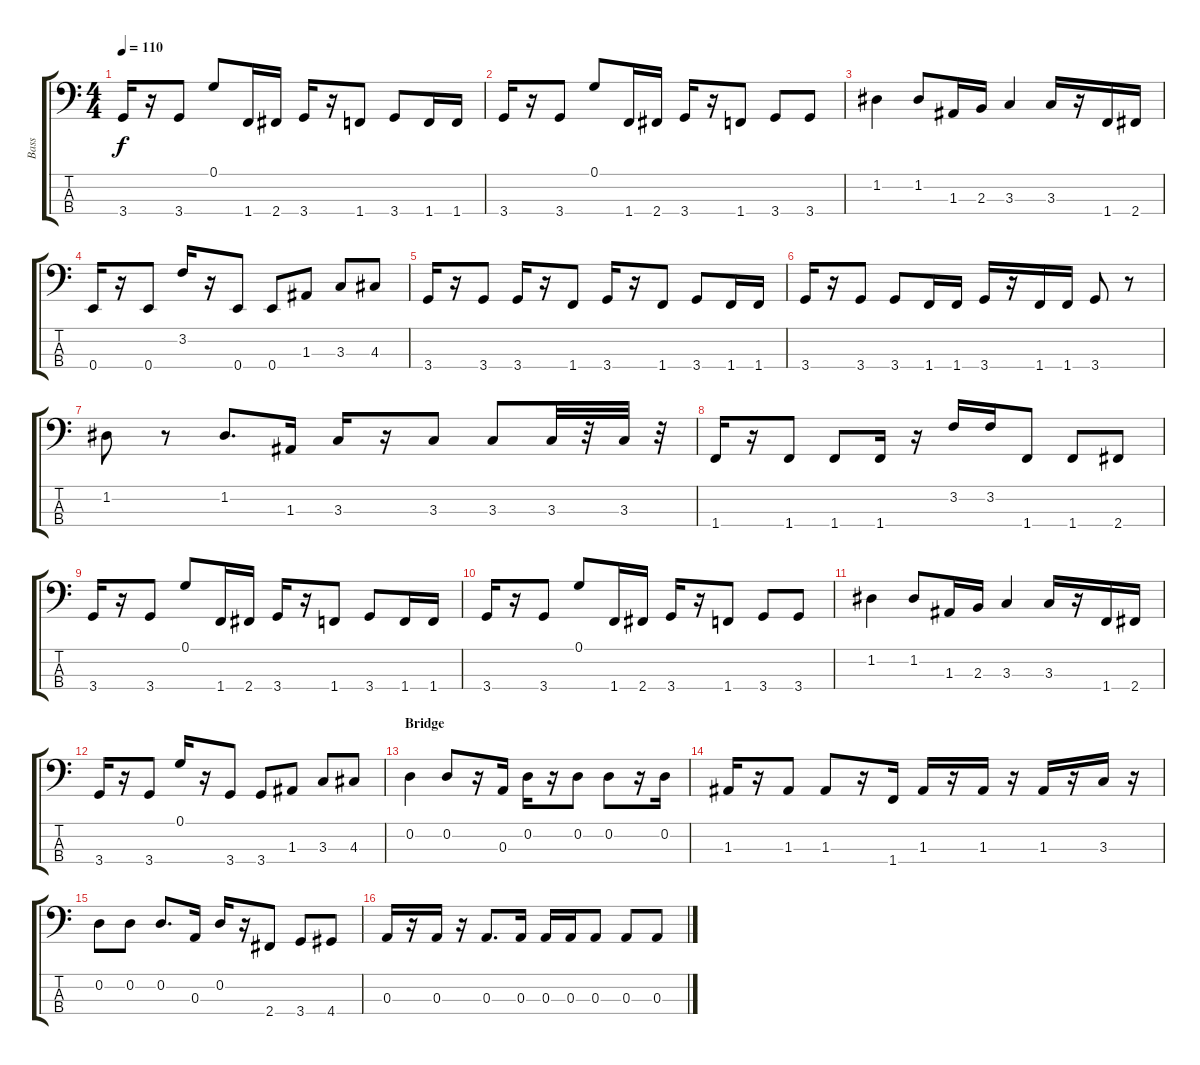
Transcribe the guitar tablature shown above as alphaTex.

\track ("Bass" "Bass") {instrument electricbassfinger}
\staff {score tabs}
\tuning (G2 D2 A1 E1) {hide}
\ts (4 4)
\tempo 110
\clef f4
\ks c
3.4.16{dy f} r.16 3.4.8 0.1.8 1.4.16 2.4.16 3.4.16 r.16 1.4.8 3.4.8 1.4.16 1.4.16 |
3.4.16 r.16 3.4.8 0.1.8 1.4.16 2.4.16 3.4.16 r.16 1.4.8 3.4.8 3.4.8 |
1.2.4 1.2.8 1.3.16 2.3.16 3.3.4 3.3.16 r.16 1.4.16 2.4.16 |
0.4.16 r.16 0.4.8 3.2.16 r.16 0.4.8 0.4.8 1.3.8 3.3.8 4.3.8 |
3.4.16 r.16 3.4.8 3.4.16 r.16 1.4.8 3.4.16 r.16 1.4.8 3.4.8 1.4.16 1.4.16 |
3.4.16 r.16 3.4.8 3.4.8 1.4.16 1.4.16 3.4.16 r.16 1.4.16 1.4.16 3.4.8 r.8 |
1.2.8 r.8 1.2.8{d} 1.3.16 3.3.16 r.16 3.3.8 3.3.8 3.3.32 r.32 3.3.32 r.32 |
1.4.16 r.16 1.4.8 1.4.8 1.4.16 r.16 3.2.16 3.2.16 1.4.8 1.4.8 2.4.8 |
3.4.16 r.16 3.4.8 0.1.8 1.4.16 2.4.16 3.4.16 r.16 1.4.8 3.4.8 1.4.16 1.4.16 |
3.4.16 r.16 3.4.8 0.1.8 1.4.16 2.4.16 3.4.16 r.16 1.4.8 3.4.8 3.4.8 |
1.2.4 1.2.8 1.3.16 2.3.16 3.3.4 3.3.16 r.16 1.4.16 2.4.16 |
3.4.16 r.16 3.4.8 0.1.16 r.16 3.4.8 3.4.8 1.3.8 3.3.8 4.3.8 |
\section ("" "Bridge")
0.2.4 0.2.8 r.16 0.3.16 0.2.16 r.16 0.2.8 0.2.8 r.16 0.2.16 |
1.3.16 r.16 1.3.8 1.3.8 r.16 1.4.16 1.3.16 r.16 1.3.16 r.16 1.3.16 r.16 3.3.16 r.16 |
0.2.8 0.2.8 0.2.8{d} 0.3.16 0.2.16 r.16 2.4.8 3.4.8 4.4.8 |
0.3.16 r.16 0.3.16 r.16 0.3.8{d} 0.3.16 0.3.16 0.3.16 0.3.8 0.3.8 0.3.8
